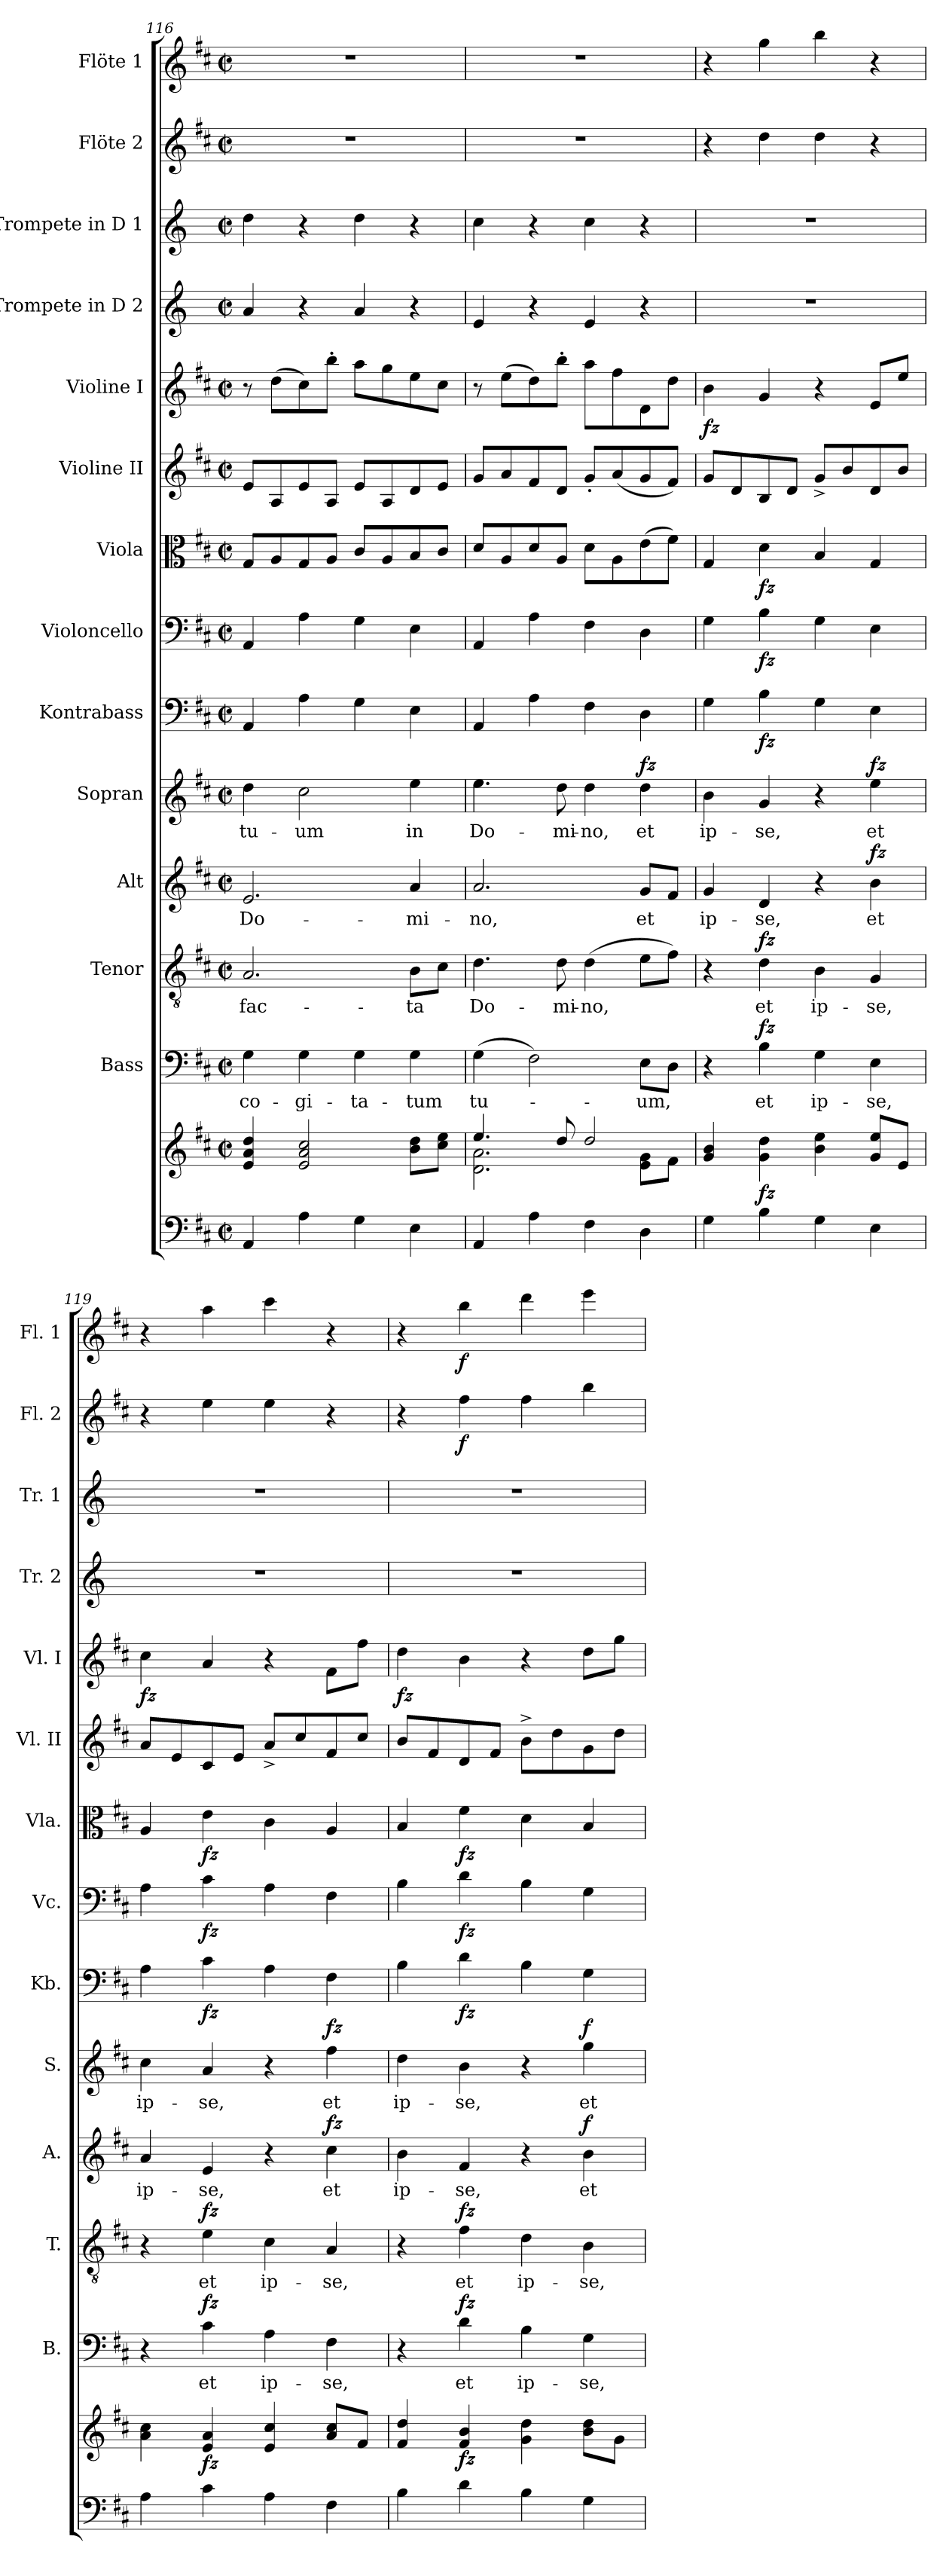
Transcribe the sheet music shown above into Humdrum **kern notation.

**kern	**kern	**dynam	**kern	**text	**dynam	**kern	**text	**dynam	**kern	**text	**dynam	**kern	**text	**dynam	**kern	**dynam	**kern	**dynam	**kern	**dynam	**kern	**kern	**dynam	**kern	**kern	**kern	**dynam	**kern	**dynam
*part14	*part14	*part14	*part13	*part13	*part13	*part12	*part12	*part12	*part11	*part11	*part11	*part10	*part10	*part10	*part9	*part9	*part8	*part8	*part7	*part7	*part6	*part5	*part5	*part4	*part3	*part2	*part2	*part1	*part1
*staff15	*staff14	*staff14/15	*staff13	*staff13	*staff13	*staff12	*staff12	*staff12	*staff11	*staff11	*staff11	*staff10	*staff10	*staff10	*staff9	*staff9	*staff8	*staff8	*staff7	*staff7	*staff6	*staff5	*staff5	*staff4	*staff3	*staff2	*staff2	*staff1	*staff1
*	*	*	*I"Bass	*	*	*I"Tenor	*	*	*I"Alt	*	*	*I"Sopran	*	*	*I"Kontrabass	*	*I"Violoncello	*	*I"Viola	*	*I"Violine II	*I"Violine I	*	*I"Trompete in D 2	*I"Trompete in D 1	*I"Flöte 2	*	*I"Flöte 1	*
*	*	*	*I'B.	*	*	*I'T.	*	*	*I'A.	*	*	*I'S.	*	*	*I'Kb.	*	*I'Vc.	*	*I'Vla.	*	*I'Vl. II	*I'Vl. I	*	*I'Tr. 2	*I'Tr. 1	*I'Fl. 2	*	*I'Fl. 1	*
*clefF4	*clefG2	*	*clefF4	*	*	*clefGv2	*	*	*clefG2	*	*	*clefG2	*	*	*clefF4	*	*clefF4	*	*clefC3	*	*clefG2	*clefG2	*	*clefG2	*clefG2	*clefG2	*	*clefG2	*
*	*	*	*	*	*	*	*	*	*	*	*	*	*	*	*ITrd7c12	*	*	*	*	*	*	*	*	*ITrd-1c-2	*ITrd-1c-2	*	*	*	*
*k[f#c#]	*k[f#c#]	*	*k[f#c#]	*	*	*k[f#c#]	*	*	*k[f#c#]	*	*	*k[f#c#]	*	*	*k[f#c#]	*	*k[f#c#]	*	*k[f#c#]	*	*k[f#c#]	*k[f#c#]	*	*k[f#c#]	*k[f#c#]	*k[f#c#]	*	*k[f#c#]	*
*D:	*D:	*	*D:	*	*	*D:	*	*	*D:	*	*	*D:	*	*	*D:	*	*D:	*	*D:	*	*D:	*D:	*	*D:	*D:	*D:	*	*D:	*
*M2/2	*M2/2	*	*M2/2	*	*	*M2/2	*	*	*M2/2	*	*	*M2/2	*	*	*M2/2	*	*M2/2	*	*M2/2	*	*M2/2	*M2/2	*	*M2/2	*M2/2	*M2/2	*	*M2/2	*
*met(c|)	*met(c|)	*	*met(c|)	*	*	*met(c|)	*	*	*met(c|)	*	*	*met(c|)	*	*	*met(c|)	*	*met(c|)	*	*met(c|)	*	*met(c|)	*met(c|)	*	*met(c|)	*met(c|)	*met(c|)	*	*met(c|)	*
=116	=116	=116	=116	=116	=116	=116	=116	=116	=116	=116	=116	=116	=116	=116	=116	=116	=116	=116	=116	=116	=116	=116	=116	=116	=116	=116	=116	=116	=116
!	!	!	!	!LO:LY:b	!	!	!LO:LY:b	!	!	!LO:LY:b	!	!	!LO:LY:b	!	!	!	!	!	!	!	!	!	!	!	!	!	!	!	!
4AA/	4e/ 4a/ 4dd/	.	4G\	co-	.	2.A/	fac-	.	2.e/	Do-	.	4dd\	tu-	.	4AAA/	.	4AA/	.	8G/L	.	8e/L	8r	.	4b/	4ee\	1r	.	1r	.
.	.	.	.	.	.	.	.	.	.	.	.	.	.	.	.	.	.	.	8A/	.	8A/	(>8dd\L	.	.	.	.	.	.	.
!	!	!	!	!LO:LY:b	!	!	!	!	!	!	!	!	!LO:LY:b	!	!	!	!	!	!	!	!	!	!	!	!	!	!	!	!
4A\	2e/ 2a/ 2cc#/	.	4G\	-gi-	.	.	.	.	.	.	.	2cc#\	-um	.	4AA\	.	4A\	.	8G/	.	8e/	8cc#\)	.	4r	4r	.	.	.	.
.	.	.	.	.	.	.	.	.	.	.	.	.	.	.	.	.	.	.	8A/J	.	8A/J	8bb'>\J	.	.	.	.	.	.	.
!	!	!	!	!LO:LY:b	!	!	!	!	!	!	!	!	!	!	!	!	!	!	!	!	!	!	!	!	!	!	!	!	!
4G\	.	.	4G\	-ta-	.	.	.	.	.	.	.	.	.	.	4GG\	.	4G\	.	8c#/L	.	8e/L	8aa\L	.	4b/	4ee\	.	.	.	.
.	.	.	.	.	.	.	.	.	.	.	.	.	.	.	.	.	.	.	8A/	.	8A/	8gg\	.	.	.	.	.	.	.
!	!	!	!	!LO:LY:b	!	!	!LO:LY:b	!	!	!LO:LY:b	!	!	!LO:LY:b	!	!	!	!	!	!	!	!	!	!	!	!	!	!	!	!
4E\	8b\ 8dd\L	.	4G\	-tum	.	8B\L	-ta	.	4a/	-mi-	.	4ee\	in	.	4EE\	.	4E\	.	8B/	.	8d/	8ee\	.	4r	4r	.	.	.	.
.	8cc#\ 8ee\J	.	.	.	.	8c#\J	.	.	.	.	.	.	.	.	.	.	.	.	8c#/J	.	8e/J	8cc#\J	.	.	.	.	.	.	.
=117	=117	=117	=117	=117	=117	=117	=117	=117	=117	=117	=117	=117	=117	=117	=117	=117	=117	=117	=117	=117	=117	=117	=117	=117	=117	=117	=117	=117	=117
*	*^	*	*	*	*	*	*	*	*	*	*	*	*	*	*	*	*	*	*	*	*	*	*	*	*	*	*	*	*
!	!	!	!	!	!LO:LY:b	!	!	!LO:LY:b	!	!	!LO:LY:b	!	!	!LO:LY:b	!	!	!	!	!	!	!	!	!	!	!	!	!	!	!	!
4AA/	4.ee/	2.d\ 2.a\	.	(>4G\	tu-	.	4.d\	Do-	.	2.a/	-no,	.	4.ee\	Do-	.	4AAA/	.	4AA/	.	8d/L	.	8g/L	8r	.	4f#/	4dd\	1r	.	1r	.
.	.	.	.	.	.	.	.	.	.	.	.	.	.	.	.	.	.	.	.	8A/	.	8a/	(>8ee\L	.	.	.	.	.	.	.
4A\	.	.	.	2F#\)	.	.	.	.	.	.	.	.	.	.	.	4AA\	.	4A\	.	8d/	.	8f#/	8dd\)	.	4r	4r	.	.	.	.
!	!	!	!	!	!	!	!	!LO:LY:b	!	!	!	!	!	!LO:LY:b	!	!	!	!	!	!	!	!	!	!	!	!	!	!	!	!
.	8dd/	.	.	.	.	.	8d\	-mi-	.	.	.	.	8dd\	-mi-	.	.	.	.	.	8A/J	.	8d/J	8bb'>\J	.	.	.	.	.	.	.
!	!	!	!	!	!	!	!	!LO:LY:b	!	!	!	!	!	!LO:LY:b	!	!	!	!	!	!	!	!	!	!	!	!	!	!	!	!
4F#\	2dd/	.	.	.	.	.	(>4d\	-no,	.	.	.	.	4dd\	-no,	.	4FF#\	.	4F#\	.	8d\L	.	8g'</L	8aa\L	.	4f#/	4dd\	.	.	.	.
.	.	.	.	.	.	.	.	.	.	.	.	.	.	.	.	.	.	.	.	8A\	.	(<8a/	8ff#\	.	.	.	.	.	.	.
!	!	!	!	!	!LO:LY:b	!	!	!	!	!	!LO:LY:b	!	!	!LO:LY:b	!LO:DY:a	!	!	!	!	!	!	!	!	!	!	!	!	!	!	!
4D\	.	8e\ 8g\L	.	8E\L	-um,	.	8e\L	.	.	8g/L	et	.	4dd\	et	fz	4DD\	.	4D\	.	(>8e\	.	8g/	8d\	.	4r	4r	.	.	.	.
.	.	8f#\J	.	8D\J	.	.	8f#\J)	.	.	8f#/J	.	.	.	.	.	.	.	.	.	8f#\J)	.	8f#/J)	8dd\J	.	.	.	.	.	.	.
!!LO:PB:g=z
=118	=118	=118	=118	=118	=118	=118	=118	=118	=118	=118	=118	=118	=118	=118	=118	=118	=118	=118	=118	=118	=118	=118	=118	=118	=118	=118	=118	=118	=118	=118
!	!	!	!	!	!	!	!	!	!	!	!LO:LY:b	!	!	!LO:LY:b	!	!	!	!	!	!	!	!	!	!LO:DY:b	!	!	!	!	!	!
*	*v	*v	*	*	*	*	*	*	*	*	*	*	*	*	*	*	*	*	*	*	*	*	*	*	*	*	*	*	*	*
4G\	4g/ 4b/	.	4r	.	.	4r	.	.	4g/	ip-	.	4b\	ip-	.	4GG\	.	4G\	.	4G/	.	8g/L	4b\	fz	1r	1r	4r	.	4r	.
.	.	.	.	.	.	.	.	.	.	.	.	.	.	.	.	.	.	.	.	.	8d/	.	.	.	.	.	.	.	.
!	!	!LO:DY:b	!	!LO:LY:b	!LO:DY:a	!	!LO:LY:b	!LO:DY:a	!	!LO:LY:b	!	!	!LO:LY:b	!	!	!LO:DY:b	!	!LO:DY:b	!	!LO:DY:b	!	!	!	!	!	!	!	!	!
4B\	4g\ 4dd\	fz	4B\	et	fz	4d\	et	fz	4d/	-se,	.	4g/	-se,	.	4BB\	fz	4B\	fz	4d\	fz	8B/	4g/	.	.	.	4dd\	.	4gg\	.
.	.	.	.	.	.	.	.	.	.	.	.	.	.	.	.	.	.	.	.	.	8d/J	.	.	.	.	.	.	.	.
!	!	!	!	!LO:LY:b	!	!	!LO:LY:b	!	!	!	!	!	!	!	!	!	!	!	!	!	!	!	!	!	!	!	!	!	!
4G\	4b\ 4ee\	.	4G\	ip-	.	4B\	ip-	.	4r	.	.	4r	.	.	4GG\	.	4G\	.	4B/	.	8g^</L	4r	.	.	.	4dd\	.	4bb\	.
.	.	.	.	.	.	.	.	.	.	.	.	.	.	.	.	.	.	.	.	.	8b/	.	.	.	.	.	.	.	.
!	!	!	!	!LO:LY:b	!	!	!LO:LY:b	!	!	!LO:LY:b	!LO:DY:a	!	!LO:LY:b	!LO:DY:a	!	!	!	!	!	!	!	!	!	!	!	!	!	!	!
4E\	8g/ 8ee/L	.	4E\	-se,	.	4G/	-se,	.	4b\	et	fz	4ee\	et	fz	4EE\	.	4E\	.	4G/	.	8d/	8e/L	.	.	.	4r	.	4r	.
.	8e/J	.	.	.	.	.	.	.	.	.	.	.	.	.	.	.	.	.	.	.	8b/J	8ee/J	.	.	.	.	.	.	.
=119	=119	=119	=119	=119	=119	=119	=119	=119	=119	=119	=119	=119	=119	=119	=119	=119	=119	=119	=119	=119	=119	=119	=119	=119	=119	=119	=119	=119	=119
!	!	!	!	!	!	!	!	!	!	!LO:LY:b	!	!	!LO:LY:b	!	!	!	!	!	!	!	!	!	!LO:DY:b	!	!	!	!	!	!
4A\	4a\ 4cc#\	.	4r	.	.	4r	.	.	4a/	ip-	.	4cc#\	ip-	.	4AA\	.	4A\	.	4A/	.	8a/L	4cc#\	fz	1r	1r	4r	.	4r	.
.	.	.	.	.	.	.	.	.	.	.	.	.	.	.	.	.	.	.	.	.	8e/	.	.	.	.	.	.	.	.
!	!	!LO:DY:b	!	!LO:LY:b	!LO:DY:a	!	!LO:LY:b	!LO:DY:a	!	!LO:LY:b	!	!	!LO:LY:b	!	!	!LO:DY:b	!	!LO:DY:b	!	!LO:DY:b	!	!	!	!	!	!	!	!	!
4c#\	4e/ 4a/	fz	4c#\	et	fz	4e\	et	fz	4e/	-se,	.	4a/	-se,	.	4C#\	fz	4c#\	fz	4e\	fz	8c#/	4a/	.	.	.	4ee\	.	4aa\	.
.	.	.	.	.	.	.	.	.	.	.	.	.	.	.	.	.	.	.	.	.	8e/J	.	.	.	.	.	.	.	.
!	!	!	!	!LO:LY:b	!	!	!LO:LY:b	!	!	!	!	!	!	!	!	!	!	!	!	!	!	!	!	!	!	!	!	!	!
4A\	4e/ 4cc#/	.	4A\	ip-	.	4c#\	ip-	.	4r	.	.	4r	.	.	4AA\	.	4A\	.	4c#\	.	8a^</L	4r	.	.	.	4ee\	.	4ccc#\	.
.	.	.	.	.	.	.	.	.	.	.	.	.	.	.	.	.	.	.	.	.	8cc#/	.	.	.	.	.	.	.	.
!	!	!	!	!LO:LY:b	!	!	!LO:LY:b	!	!	!LO:LY:b	!LO:DY:a	!	!LO:LY:b	!LO:DY:a	!	!	!	!	!	!	!	!	!	!	!	!	!	!	!
4F#\	8a/ 8cc#/L	.	4F#\	-se,	.	4A/	-se,	.	4cc#\	et	fz	4ff#\	et	fz	4FF#\	.	4F#\	.	4A/	.	8f#/	8f#\L	.	.	.	4r	.	4r	.
.	8f#/J	.	.	.	.	.	.	.	.	.	.	.	.	.	.	.	.	.	.	.	8cc#/J	8ff#\J	.	.	.	.	.	.	.
=120	=120	=120	=120	=120	=120	=120	=120	=120	=120	=120	=120	=120	=120	=120	=120	=120	=120	=120	=120	=120	=120	=120	=120	=120	=120	=120	=120	=120	=120
!	!	!	!	!	!	!	!	!	!	!LO:LY:b	!	!	!LO:LY:b	!	!	!	!	!	!	!	!	!	!LO:DY:b	!	!	!	!	!	!
4B\	4f#/ 4dd/	.	4r	.	.	4r	.	.	4b\	ip-	.	4dd\	ip-	.	4BB\	.	4B\	.	4B/	.	8b/L	4dd\	fz	1r	1r	4r	.	4r	.
.	.	.	.	.	.	.	.	.	.	.	.	.	.	.	.	.	.	.	.	.	8f#/	.	.	.	.	.	.	.	.
!	!	!LO:DY:b	!	!LO:LY:b	!LO:DY:a	!	!LO:LY:b	!LO:DY:a	!	!LO:LY:b	!	!	!LO:LY:b	!	!	!LO:DY:b	!	!LO:DY:b	!	!LO:DY:b	!	!	!	!	!	!	!LO:DY:b	!	!LO:DY:b
4d\	4f#/ 4b/	fz	4d\	et	fz	4f#\	et	fz	4f#/	-se,	.	4b\	-se,	.	4D\	fz	4d\	fz	4f#\	fz	8d/	4b\	.	.	.	4ff#\	f	4bb\	f
.	.	.	.	.	.	.	.	.	.	.	.	.	.	.	.	.	.	.	.	.	8f#/J	.	.	.	.	.	.	.	.
!	!	!	!	!LO:LY:b	!	!	!LO:LY:b	!	!	!	!	!	!	!	!	!	!	!	!	!	!	!	!	!	!	!	!	!	!
4B\	4g\ 4dd\	.	4B\	ip-	.	4d\	ip-	.	4r	.	.	4r	.	.	4BB\	.	4B\	.	4d\	.	8b^>\L	4r	.	.	.	4ff#\	.	4ddd\	.
.	.	.	.	.	.	.	.	.	.	.	.	.	.	.	.	.	.	.	.	.	8dd\	.	.	.	.	.	.	.	.
!	!	!	!	!LO:LY:b	!	!	!LO:LY:b	!	!	!LO:LY:b	!LO:DY:a	!	!LO:LY:b	!LO:DY:a	!	!	!	!	!	!	!	!	!	!	!	!	!	!	!
4G\	8b\ 8dd\L	.	4G\	-se,	.	4B\	-se,	.	4b\	et	f	4gg\	et	f	4GG\	.	4G\	.	4B/	.	8g\	8dd\L	.	.	.	4bb\	.	4eee\	.
.	8g\J	.	.	.	.	.	.	.	.	.	.	.	.	.	.	.	.	.	.	.	8dd\J	8gg\J	.	.	.	.	.	.	.
=	=	=	=	=	=	=	=	=	=	=	=	=	=	=	=	=	=	=	=	=	=	=	=	=	=	=	=	=	=
*-	*-	*-	*-	*-	*-	*-	*-	*-	*-	*-	*-	*-	*-	*-	*-	*-	*-	*-	*-	*-	*-	*-	*-	*-	*-	*-	*-	*-	*-
